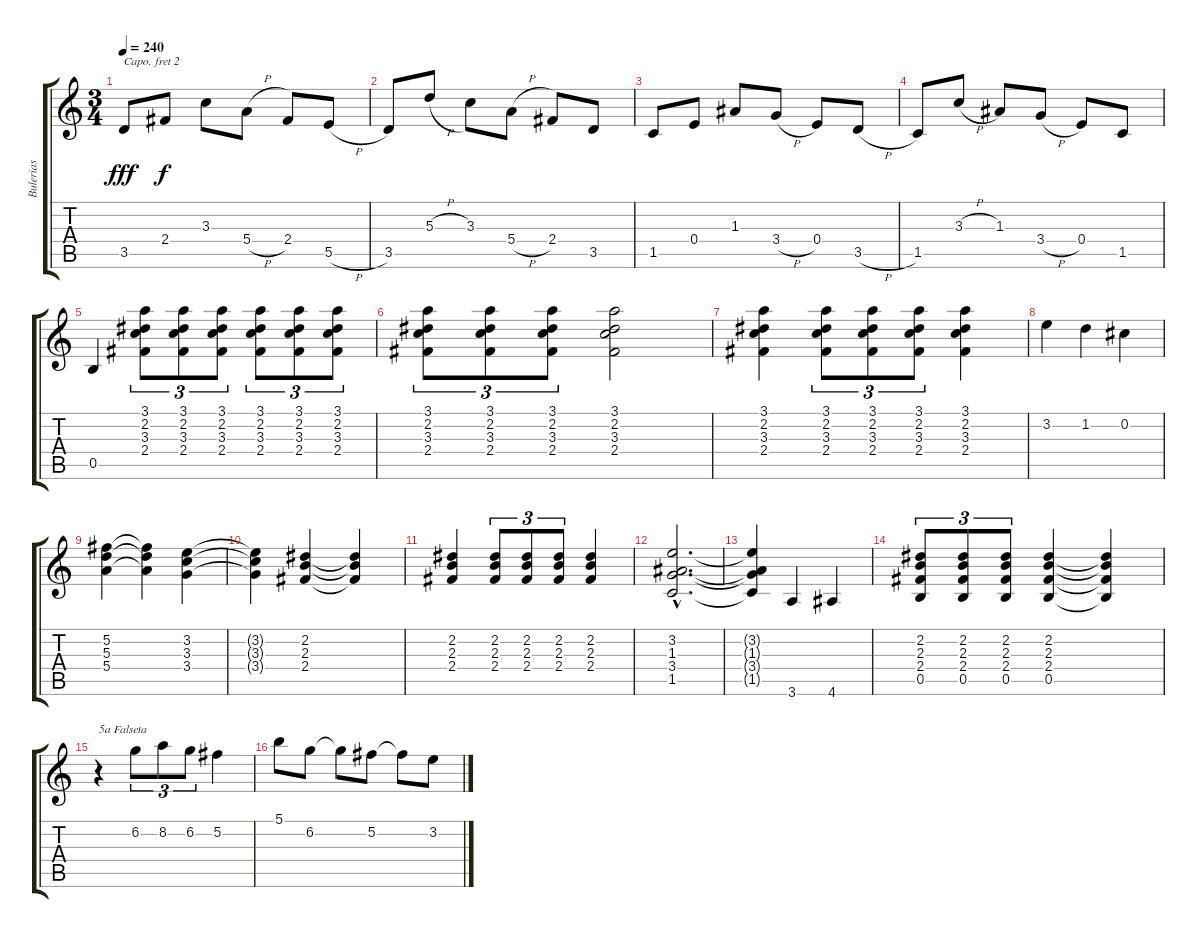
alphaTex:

\track ("Bulerias" "Bulerias") {instrument acousticguitarnylon}
\staff {score tabs}
\capo 2
\tuning (E4 B3 G3 D3 A2 E2) {hide}
\ts (3 4)
\tempo 240
\clef g2
\ks c
3.5.8{dy fff} 2.4.8{dy f} 3.3.8 5.4{h}.8 2.4.8 5.5{h}.8 |
3.5.8 5.3{h}.8 3.3.8 5.4{h}.8 2.4.8 3.5.8 |
1.5.8 0.4.8 1.3.8 3.4{h}.8 0.4.8 3.5{h}.8 |
1.5.8 3.3{h}.8 1.3.8 3.4{h}.8 0.4.8 1.5.8 |
0.5.4 (3.1 2.2 3.3 2.4).8{tu (3 2)} (3.1 2.2 3.3 2.4).8{tu (3 2)} (3.1 2.2 3.3 2.4).8{tu (3 2)} (3.1 2.2 3.3 2.4).8{tu (3 2)} (3.1 2.2 3.3 2.4).8{tu (3 2)} (3.1 2.2 3.3 2.4).8{tu (3 2)} |
(3.1 2.2 3.3 2.4).8{tu (3 2)} (3.1 2.2 3.3 2.4).8{tu (3 2)} (3.1 2.2 3.3 2.4).8{tu (3 2)} (3.1 2.2 3.3 2.4).2 |
(3.1 2.2 3.3 2.4).4 (3.1 2.2 3.3 2.4).8{tu (3 2)} (3.1 2.2 3.3 2.4).8{tu (3 2)} (3.1 2.2 3.3 2.4).8{tu (3 2)} (3.1 2.2 3.3 2.4).4 |
3.2.4 1.2.4 0.2.4 |
(5.2 5.3 5.4).4 (5.2{t} 5.3{t} 5.4{t}).4 (3.2 3.3 3.4).4 |
(3.2{t} 3.3{t} 3.4{t}).4 (2.2 2.3 2.4).4 (2.2{t} 2.3{t} 2.4{t}).4 |
(2.2 2.3 2.4).4 (2.2 2.3 2.4).8{tu (3 2)} (2.2 2.3 2.4).8{tu (3 2)} (2.2 2.3 2.4).8{tu (3 2)} (2.2 2.3 2.4).4 |
(3.2{hac} 1.3{hac} 3.4{hac} 1.5{hac}).2{d} |
(3.2{t} 1.3{t} 3.4{t} 1.5{t}).4 3.6.4 4.6.4 |
(2.2 2.3 2.4 0.5).8{tu (3 2)} (2.2 2.3 2.4 0.5).8{tu (3 2)} (2.2 2.3 2.4 0.5).8{tu (3 2)} (2.2 2.3 2.4 0.5).4 (2.2{t} 2.3{t} 2.4{t} 0.5{t}).4 |
r.4{txt "5a Falseta"} 6.2.8{tu (3 2)} 8.2.8{tu (3 2)} 6.2.8{tu (3 2)} 5.2.4 |
5.1.8 6.2.8 6.2{t}.8 5.2.8 5.2{t}.8 3.2.8
